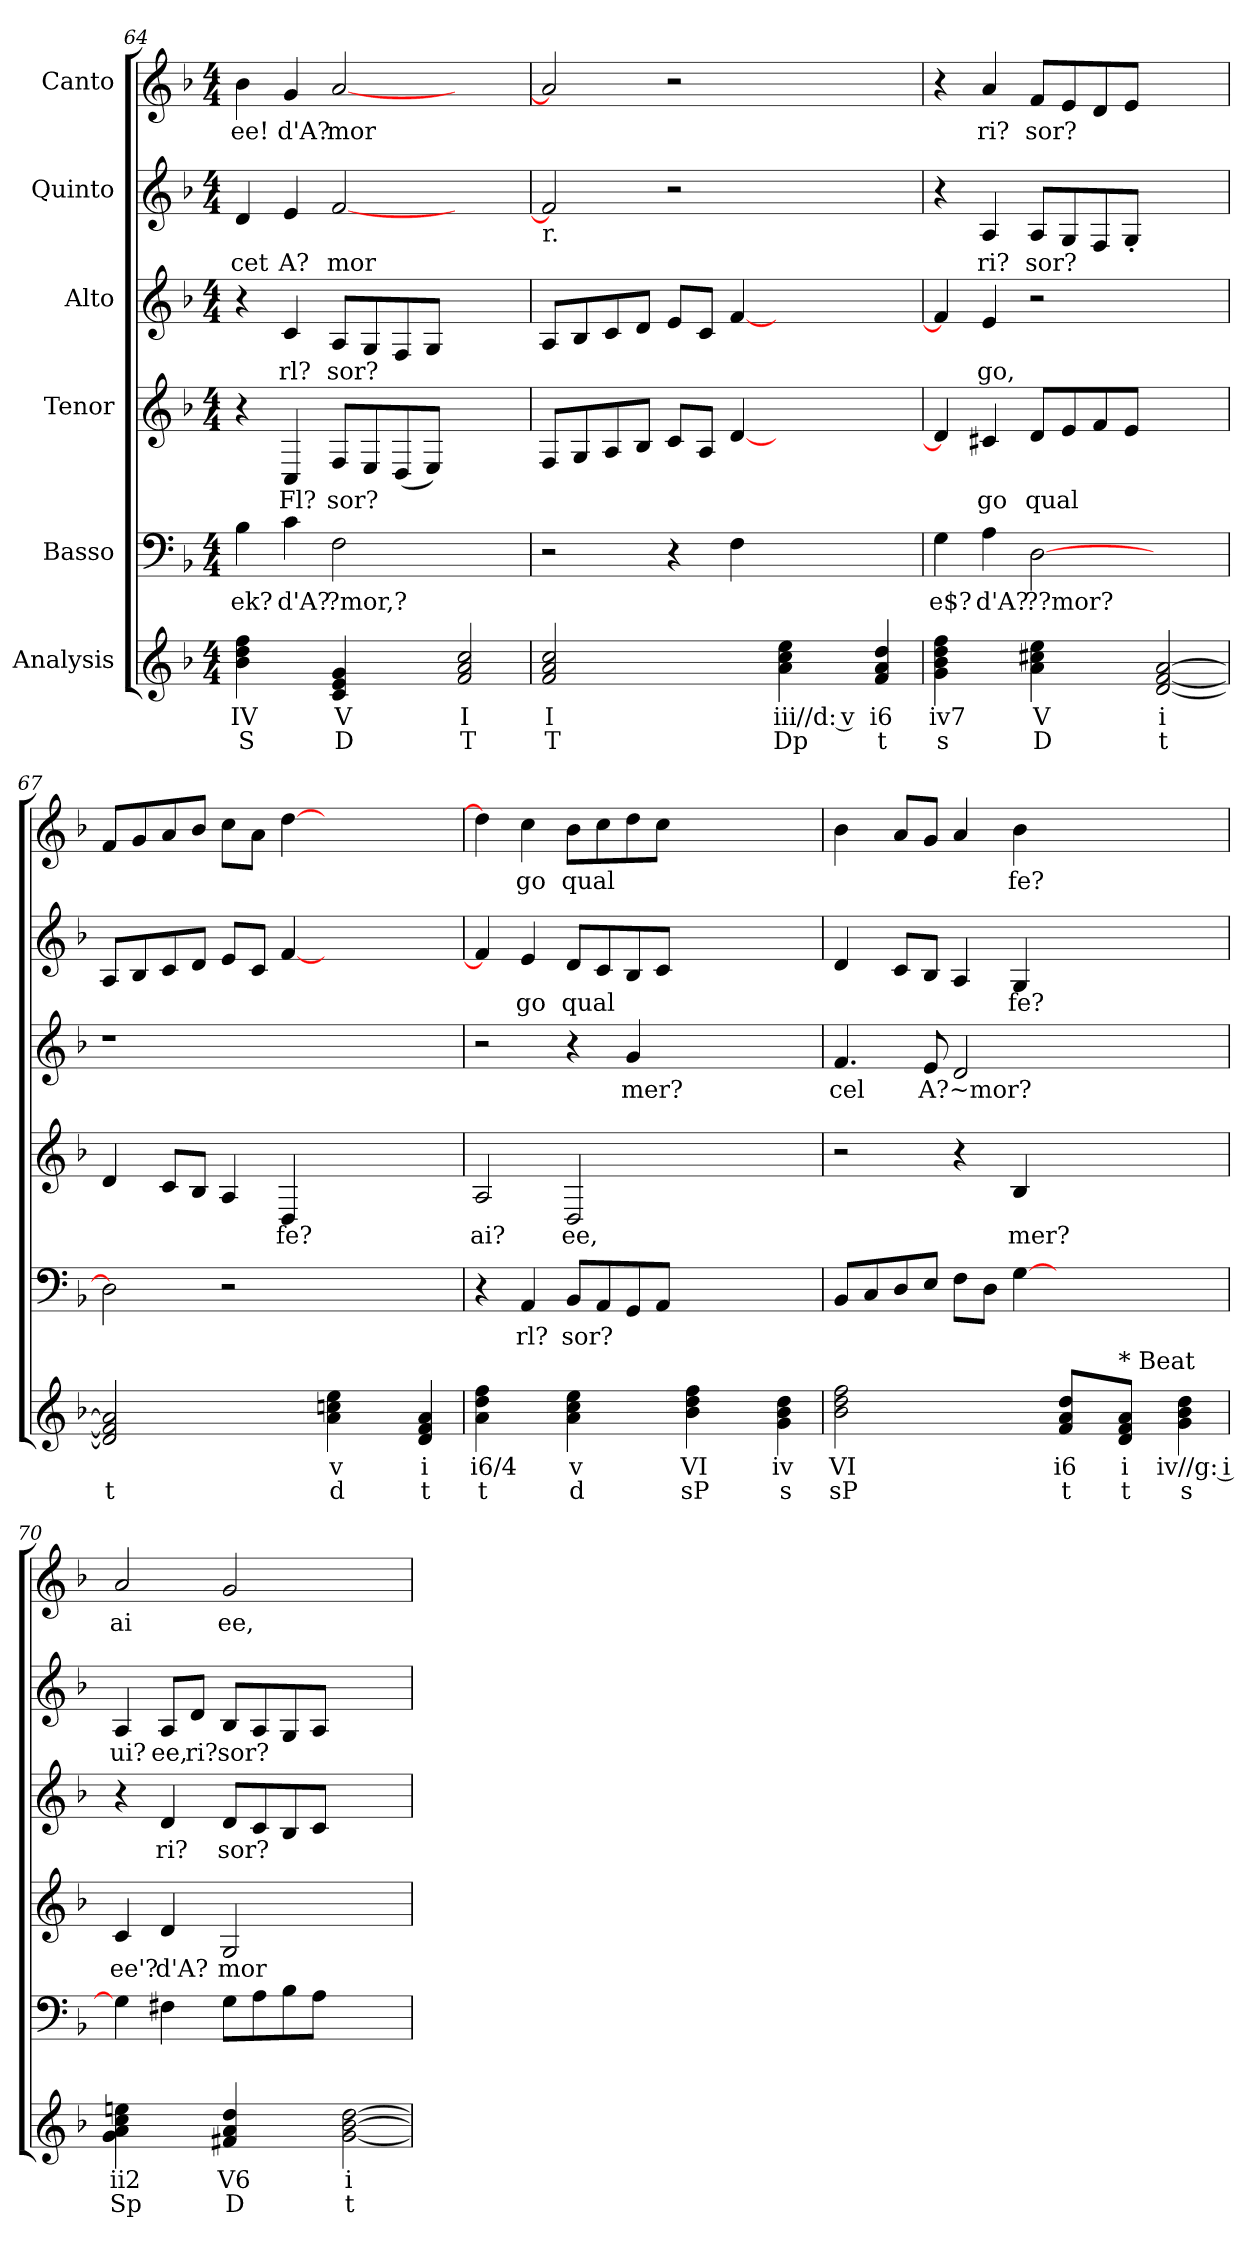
**kern	**text	**text	**kern	**text	**kern	**text	**kern	**text	**kern	**text	**kern	**text
*part6	*part6	*part6	*part5	*part5	*part4	*part4	*part3	*part3	*part2	*part2	*part1	*part1
*staff6	*staff6	*staff6	*staff5	*staff5	*staff4	*staff4	*staff3	*staff3	*staff2	*staff2	*staff1	*staff1
*I"Analysis	*	*	*I"Basso	*	*I"Tenor	*	*I"Alto	*	*I"Quinto	*	*I"Canto	*
*	*	*	*clefF4	*	*clefG2	*	*clefG2	*	*clefG2	*	*clefG2	*
*k[b-]	*	*	*k[b-]	*	*k[b-]	*	*k[b-]	*	*k[b-]	*	*k[b-]	*
*	*	*	*F:	*	*F:	*	*F:	*	*F:	*	*F:	*
*M4/4	*	*	*M4/4	*	*M4/4	*	*M4/4	*	*M4/4	*	*M4/4	*
=64	=64	=64	=64	=64	=64	=64	=64	=64	=64	=64	=64	=64
!	!	!	!	!LO:LY:b	!	!	!	!	!	!	!	!
!	!	!	!	!	!	!	!	!	!	!LO:LY:b	!	!
!	!	!	!	!	!	!	!	!	!	!	!	!LO:LY:b
4b- 4dd 4ff	IV	S	4B-\	ek?	4r	.	4r	.	4d/	cet	4b-\	ee!
!	!	!	!	!LO:LY:b	!	!	!	!	!	!	!	!
!	!	!	!	!	!	!LO:LY:b	!	!	!	!	!	!
!	!	!	!	!	!	!	!	!LO:LY:b	!	!	!	!
!	!	!	!	!	!	!	!	!	!	!LO:LY:b	!	!
!	!	!	!	!	!	!	!	!	!	!	!	!LO:LY:b
4ryy	.	.	4c\	d'A?	4C/	Fl?	4c/	rl?	4e/	A?	4g/	d'A?
!	!	!	!	!LO:LY:b	!	!	!	!	!	!	!	!
!	!	!	!	!	!	!LO:LY:b	!	!	!	!	!	!
!	!	!	!	!	!	!	!	!LO:LY:b	!	!	!	!
!	!	!	!	!	!	!	!	!	!	!LO:LY:b	!	!
!	!	!	!	!	!	!	!	!	!	!	!	!LO:LY:b
4c 4e 4g	V	D	2F\	?mor,?	8F/L	sor?	8A/L	sor?	[2f/	mor	[2a/	mor
.	.	.	.	.	8E/	.	8G/	.	.	.	.	.
4ryy	.	.	.	.	(<8D/	.	8F/	.	.	.	.	.
.	.	.	.	.	8E/J)	.	8G/J	.	.	.	.	.
2f 2a 2cc	I	T	2ryy	.	2ryy	.	2ryy	.	2ryy	.	2ryy	.
=65	=65	=65	=65	=65	=65	=65	=65	=65	=65	=65	=65	=65
!	!	!	!	!	!	!	!	!	!LO:TX:b:t=r.	!	!	!
2f 2a 2cc	I	T	2r	.	8F/L	.	8A/L	.	2f/]	.	2a/]	.
.	.	.	.	.	8G/	.	8B-/	.	.	.	.	.
.	.	.	.	.	8A/	.	8c/	.	.	.	.	.
.	.	.	.	.	8B-/J	.	8d/J	.	.	.	.	.
2ryy	.	.	4r	.	8c/L	.	8e/L	.	2r	.	2r	.
.	.	.	.	.	8A/J	.	8c/J	.	.	.	.	.
.	.	.	4F\	.	[4d/	.	[4f/	.	.	.	.	.
4a 4cc 4ee	iii//d: v	Dp	2.ryy	.	2.ryy	.	2.ryy	.	2.ryy	.	2.ryy	.
4ryy	.	.	.	.	.	.	.	.	.	.	.	.
4f 4a 4dd	i6	t	.	.	.	.	.	.	.	.	.	.
=66	=66	=66	=66	=66	=66	=66	=66	=66	=66	=66	=66	=66
!	!	!	!	!LO:LY:b	!	!	!	!	!	!	!	!
4g 4b- 4dd 4ff	iv7	s	4G\	e$?	4d/]	.	4f/]	.	4r	.	4r	.
!	!	!	!	!LO:LY:b	!	!	!	!	!	!	!	!
!	!	!	!	!	!	!LO:LY:b	!	!	!	!	!	!
!	!	!	!	!	!	!	!	!LO:LY:b	!	!	!	!
!	!	!	!	!	!	!	!	!	!	!LO:LY:b	!	!
!	!	!	!	!	!	!	!	!	!	!	!	!LO:LY:b
4ryy	.	.	4A\	d'A?	4c#X/	go	4e/	go,	4A/	ri?	4a/	ri?
!	!	!	!	!LO:LY:b	!	!	!	!	!	!	!	!
!	!	!	!	!	!	!LO:LY:b	!	!	!	!	!	!
!	!	!	!	!	!	!	!	!	!	!LO:LY:b	!	!
!	!	!	!	!	!	!	!	!	!	!	!	!LO:LY:b
4a 4cc#X 4ee	V	D	[2D\	??mor?	8d/L	qual	2r	.	8A/L	sor?	8f/L	sor?
.	.	.	.	.	8e/	.	.	.	8G/	.	8e/	.
4ryy	.	.	.	.	8f/	.	.	.	8F/	.	8d/	.
.	.	.	.	.	8e/J	.	.	.	8G'/J	.	8e/J	.
[2d [2f [2a	i	t	2ryy	.	2ryy	.	2ryy	.	2ryy	.	2ryy	.
=67	=67	=67	=67	=67	=67	=67	=67	=67	=67	=67	=67	=67
2d] 2f] 2a]	.	t	2D\]	.	4d/	.	1r	.	8A/L	.	8f/L	.
.	.	.	.	.	.	.	.	.	8B-/	.	8g/	.
.	.	.	.	.	8c/L	.	.	.	8c/	.	8a/	.
.	.	.	.	.	8B-/J	.	.	.	8d/J	.	8b-/J	.
2ryy	.	.	2r	.	4A/	.	.	.	8e/L	.	8cc\L	.
.	.	.	.	.	.	.	.	.	8c/J	.	8a\J	.
!	!	!	!	!	!	!LO:LY:b	!	!	!	!	!	!
.	.	.	.	.	4D/	fe?	.	.	[4f/	.	[4dd\	.
4a 4ccn 4ee	v	d	2.ryy	.	2.ryy	.	2.ryy	.	2.ryy	.	2.ryy	.
4ryy	.	.	.	.	.	.	.	.	.	.	.	.
4d 4f 4a	i	t	.	.	.	.	.	.	.	.	.	.
=68	=68	=68	=68	=68	=68	=68	=68	=68	=68	=68	=68	=68
!	!	!	!	!	!	!LO:LY:b	!	!	!	!	!	!
4a 4dd 4ff	i6/4	t	4r	.	2A/	ai?	2r	.	4f/]	.	4dd\]	.
!	!	!	!	!LO:LY:b	!	!	!	!	!	!	!	!
!	!	!	!	!	!	!	!	!	!	!LO:LY:b	!	!
!	!	!	!	!	!	!	!	!	!	!	!	!LO:LY:b
4ryy	.	.	4AA/	rl?	.	.	.	.	4e/	go	4cc\	go
!	!	!	!	!LO:LY:b	!	!	!	!	!	!	!	!
!	!	!	!	!	!	!LO:LY:b	!	!	!	!	!	!
!	!	!	!	!	!	!	!	!	!	!LO:LY:b	!	!
!	!	!	!	!	!	!	!	!	!	!	!	!LO:LY:b
4a 4cc 4ee	v	d	8BB-/L	sor?	2D/	ee,	4r	.	8d/L	qual	8b-\L	qual
.	.	.	8AA/	.	.	.	.	.	8c/	.	8cc\	.
!	!	!	!	!	!	!	!	!LO:LY:b	!	!	!	!
4ryy	.	.	8GG/	.	.	.	4g/	mer?	8B-/	.	8dd\	.
.	.	.	8AA/J	.	.	.	.	.	8c/J	.	8cc\J	.
4b- 4dd 4ff	VI	sP	2.ryy	.	2.ryy	.	2.ryy	.	2.ryy	.	2.ryy	.
4ryy	.	.	.	.	.	.	.	.	.	.	.	.
4g 4b- 4dd	iv	s	.	.	.	.	.	.	.	.	.	.
=69	=69	=69	=69	=69	=69	=69	=69	=69	=69	=69	=69	=69
!	!	!	!	!	!	!	!	!LO:LY:b	!	!	!	!
2b- 2dd 2ff	VI	sP	8BB-/L	.	2r	.	4.f/	cel	4d/	.	4b-\	.
.	.	.	8C/	.	.	.	.	.	.	.	.	.
.	.	.	8D/	.	.	.	.	.	8c/L	.	8a/L	.
!	!	!	!	!	!	!	!	!LO:LY:b	!	!	!	!
.	.	.	8E/J	.	.	.	8e/	A?~mor?	8B-/J	.	8g/J	.
2ryy	.	.	8F\L	.	4r	.	2d/	.	4A/	.	4a/	.
.	.	.	8D\J	.	.	.	.	.	.	.	.	.
!	!	!	!	!	!	!LO:LY:b	!	!	!	!	!	!
!	!	!	!	!	!	!	!	!	!	!LO:LY:b	!	!
!	!	!	!	!	!	!	!	!	!	!	!	!LO:LY:b
.	.	.	[4G\	.	4B-/	mer?	.	.	4G/	fe?	4b-\	fe?
8f 8a 8ddL	i6	t	2.ryy	.	2.ryy	.	2.ryy	.	2.ryy	.	2.ryy	.
8ryy	.	.	.	.	.	.	.	.	.	.	.	.
!LO:TX:a:t=* Beat	!	!	!	!	!	!	!	!	!	!	!	!
8d 8f 8aJ	i	t	.	.	.	.	.	.	.	.	.	.
8ryy	.	.	.	.	.	.	.	.	.	.	.	.
4g 4b- 4dd	iv//g: i	s	.	.	.	.	.	.	.	.	.	.
=70	=70	=70	=70	=70	=70	=70	=70	=70	=70	=70	=70	=70
!	!	!	!	!	!	!LO:LY:b	!	!	!	!	!	!
!	!	!	!	!	!	!	!	!	!	!LO:LY:b	!	!
!	!	!	!	!	!	!	!	!	!	!	!	!LO:LY:b
4g 4a 4cc 4een	ii2	Sp	4G\]	.	4c/	ee'?	4r	.	4A/	ui?	2a/	ai
!	!	!	!	!	!	!LO:LY:b	!	!	!	!	!	!
!	!	!	!	!	!	!	!	!LO:LY:b	!	!	!	!
!	!	!	!	!	!	!	!	!	!	!LO:LY:b	!	!
4ryy	.	.	4F#X\	.	4d/	d'A?	4d/	ri?	8A/L	ee,	.	.
!	!	!	!	!	!	!	!	!	!	!LO:LY:b	!	!
.	.	.	.	.	.	.	.	.	8d/J	ri?	.	.
!	!	!	!	!	!	!LO:LY:b	!	!	!	!	!	!
!	!	!	!	!	!	!	!	!LO:LY:b	!	!	!	!
!	!	!	!	!	!	!	!	!	!	!LO:LY:b	!	!
!	!	!	!	!	!	!	!	!	!	!	!	!LO:LY:b
4f#X 4a 4dd	V6	D	8G\L	.	2G/	mor	8d/L	sor?	8B-/L	sor?	2g/	ee,
.	.	.	8A\	.	.	.	8c/	.	8A/	.	.	.
4ryy	.	.	8B-\	.	.	.	8B-/	.	8G/	.	.	.
.	.	.	8A\J	.	.	.	8c/J	.	8A/J	.	.	.
[2g [2b- [2dd	i	t	2ryy	.	2ryy	.	2ryy	.	2ryy	.	2ryy	.
=	=	=	=	=	=	=	=	=	=	=	=	=
*-	*-	*-	*-	*-	*-	*-	*-	*-	*-	*-	*-	*-
